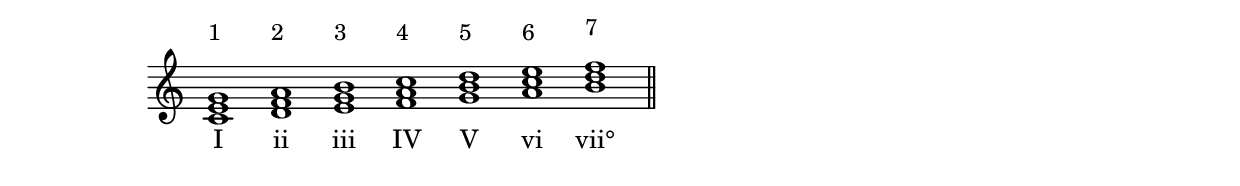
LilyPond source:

\version "2.10.0"
<<
\new Staff \with {
	\remove "Time_signature_engraver"
	\override Stem #'transparent = ##t
}

\relative c' { \clef treble
		\time 14/1
		\override TextScript #'extra-offset = #'( 0.0 . 2.0 )
		<c e g>1^\markup{ 1 } 
		<d f a>1^\markup{ 2 } 
		<e g b>1^\markup{ 3 } 
		<f a c>1^\markup{ 4 } 
		<g b d>1^\markup{ 5 } 
		<a c e>1^\markup{ 6 } 
		<b d f>1^\markup{ 7 } 

		\bar "||"
}
\addlyrics { "I" "ii" "iii" "IV" "V" "vi" "vii°" }
>>

